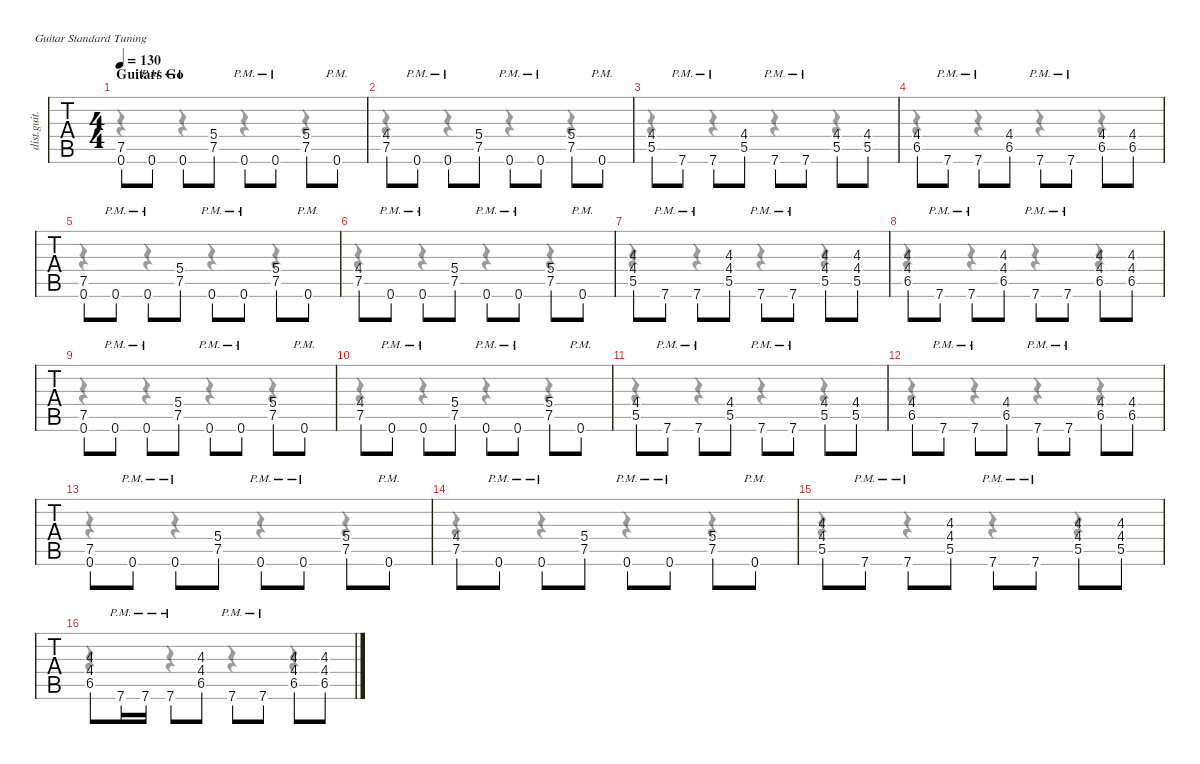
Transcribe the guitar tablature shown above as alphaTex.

\defaultSystemsLayout 4
\hideDynamics
\bracketExtendMode nobrackets
\track ("Kirk Hammett - Lead Guitar" "dist.guit.") {instrument distortionguitar}
\staff {tabs}
\tuning (E4 B3 G3 D3 A2 E2)
\voice
\ts (4 4)
\section ("" "Guitars Go")
\tempo 130
\clef g2
\ks c
(7.5 0.6).8{dy f beam Up} 0.6{pm}.8{beam Up} 0.6{pm}.8{beam Up} (5.4 7.5).8{beam Up} 0.6{pm}.8{beam Up} 0.6{pm}.8{beam Up} (5.4 7.5).8{beam Up} 0.6{pm}.8{beam Up} |
(4.4{acc #} 7.5).8{beam Up} 0.6{pm}.8{beam Up} 0.6{pm}.8{beam Up} (5.4 7.5).8{beam Up} 0.6{pm}.8{beam Up} 0.6{pm}.8{beam Up} (5.4 7.5).8{beam Up} 0.6{pm}.8{beam Up} |
(4.4{acc #} 5.5).8{beam Up} 7.6{pm}.8{beam Up} 7.6{pm}.8{beam Up} (4.4{acc #} 5.5).8{beam Up} 7.6{pm}.8{beam Up} 7.6{pm}.8{beam Up} (4.4{acc #} 5.5).8{beam Up} (4.4{acc #} 5.5).8{beam Up} |
(4.4{acc #} 6.5{acc #}).8{beam Up} 7.6{pm}.8{beam Up} 7.6{pm}.8{beam Up} (4.4{acc #} 6.5{acc #}).8{beam Up} 7.6{pm}.8{beam Up} 7.6{pm}.8{beam Up} (4.4{acc #} 6.5{acc #}).8{beam Up} (4.4{acc #} 6.5{acc #}).8{beam Up} |
(7.5 0.6).8{beam Up} 0.6{pm}.8{beam Up} 0.6{pm}.8{beam Up} (5.4 7.5).8{beam Up} 0.6{pm}.8{beam Up} 0.6{pm}.8{beam Up} (5.4 7.5).8{beam Up} 0.6{pm}.8{beam Up} |
(4.4{acc #} 7.5).8{beam Up} 0.6{pm}.8{beam Up} 0.6{pm}.8{beam Up} (5.4 7.5).8{beam Up} 0.6{pm}.8{beam Up} 0.6{pm}.8{beam Up} (5.4 7.5).8{beam Up} 0.6{pm}.8{beam Up} |
(4.3 4.4{acc #} 5.5).8{beam Up} 7.6{pm}.8{beam Up} 7.6{pm}.8{beam Up} (4.3 4.4{acc #} 5.5).8{beam Up} 7.6{pm}.8{beam Up} 7.6{pm}.8{beam Up} (4.3 4.4{acc #} 5.5).8{beam Up} (4.3 4.4{acc #} 5.5).8{beam Up} |
(4.3 4.4{acc #} 6.5{acc #}).8{beam Up} 7.6{pm}.8{beam Up} 7.6{pm}.8{beam Up} (4.3 4.4{acc #} 6.5{acc #}).8{beam Up} 7.6{pm}.8{beam Up} 7.6{pm}.8{beam Up} (4.3 4.4{acc #} 6.5{acc #}).8{beam Up} (4.3 4.4{acc #} 6.5{acc #}).8{beam Up} |
(7.5 0.6).8{beam Up} 0.6{pm}.8{beam Up} 0.6{pm}.8{beam Up} (5.4 7.5).8{beam Up} 0.6{pm}.8{beam Up} 0.6{pm}.8{beam Up} (5.4 7.5).8{beam Up} 0.6{pm}.8{beam Up} |
(4.4{acc #} 7.5).8{beam Up} 0.6{pm}.8{beam Up} 0.6{pm}.8{beam Up} (5.4 7.5).8{beam Up} 0.6{pm}.8{beam Up} 0.6{pm}.8{beam Up} (5.4 7.5).8{beam Up} 0.6{pm}.8{beam Up} |
(4.4{acc #} 5.5).8{beam Up} 7.6{pm}.8{beam Up} 7.6{pm}.8{beam Up} (4.4{acc #} 5.5).8{beam Up} 7.6{pm}.8{beam Up} 7.6{pm}.8{beam Up} (4.4{acc #} 5.5).8{beam Up} (4.4{acc #} 5.5).8{beam Up} |
(4.4{acc #} 6.5{acc #}).8{beam Up} 7.6{pm}.8{beam Up} 7.6{pm}.8{beam Up} (4.4{acc #} 6.5{acc #}).8{beam Up} 7.6{pm}.8{beam Up} 7.6{pm}.8{beam Up} (4.4{acc #} 6.5{acc #}).8{beam Up} (4.4{acc #} 6.5{acc #}).8{beam Up} |
(7.5 0.6).8{beam Up} 0.6{pm}.8{beam Up} 0.6{pm}.8{beam Up} (5.4 7.5).8{beam Up} 0.6{pm}.8{beam Up} 0.6{pm}.8{beam Up} (5.4 7.5).8{beam Up} 0.6{pm}.8{beam Up} |
(4.4{acc #} 7.5).8{beam Up} 0.6{pm}.8{beam Up} 0.6{pm}.8{beam Up} (5.4 7.5).8{beam Up} 0.6{pm}.8{beam Up} 0.6{pm}.8{beam Up} (5.4 7.5).8{beam Up} 0.6{pm}.8{beam Up} |
(4.3 4.4{acc #} 5.5).8{beam Up} 7.6{pm}.8{beam Up} 7.6{pm}.8{beam Up} (4.3 4.4{acc #} 5.5).8{beam Up} 7.6{pm}.8{beam Up} 7.6{pm}.8{beam Up} (4.3 4.4{acc #} 5.5).8{beam Up} (4.3 4.4{acc #} 5.5).8{beam Up} |
(4.3 4.4{acc #} 6.5{acc #}).8{beam Up} 7.6{pm}.16{beam Up} 7.6{pm}.16{beam Up} 7.6{pm}.8{beam Up} (4.3 4.4{acc #} 6.5{acc #}).8{beam Up} 7.6{pm}.8{beam Up} 7.6{pm}.8{beam Up} (4.3 4.4{acc #} 6.5{acc #}).8{beam Up} (4.3 4.4{acc #} 6.5{acc #}).8{beam Up}
\voice
\clef g2
\ottava regular
\simile none
\ks c
r.4{dy mf beam Down} r.4{beam Down} r.4{beam Down} r.4{beam Down} |
r.4{beam Down} r.4{beam Down} r.4{beam Down} r.4{beam Down} |
r.4{beam Down} r.4{beam Down} r.4{beam Down} r.4{beam Down} |
r.4{beam Down} r.4{beam Down} r.4{beam Down} r.4{beam Down} |
r.4{beam Down} r.4{beam Down} r.4{beam Down} r.4{beam Down} |
r.4{beam Down} r.4{beam Down} r.4{beam Down} r.4{beam Down} |
r.4{beam Down} r.4{beam Down} r.4{beam Down} r.4{beam Down} |
r.4{beam Down} r.4{beam Down} r.4{beam Down} r.4{beam Down} |
r.4{beam Down} r.4{beam Down} r.4{beam Down} r.4{beam Down} |
r.4{beam Down} r.4{beam Down} r.4{beam Down} r.4{beam Down} |
r.4{beam Down} r.4{beam Down} r.4{beam Down} r.4{beam Down} |
r.4{beam Down} r.4{beam Down} r.4{beam Down} r.4{beam Down} |
r.4{beam Down} r.4{beam Down} r.4{beam Down} r.4{beam Down} |
r.4{beam Down} r.4{beam Down} r.4{beam Down} r.4{beam Down} |
r.4{beam Down} r.4{beam Down} r.4{beam Down} r.4{beam Down} |
r.4{beam Down} r.4{beam Down} r.4{beam Down} r.4{beam Down}
